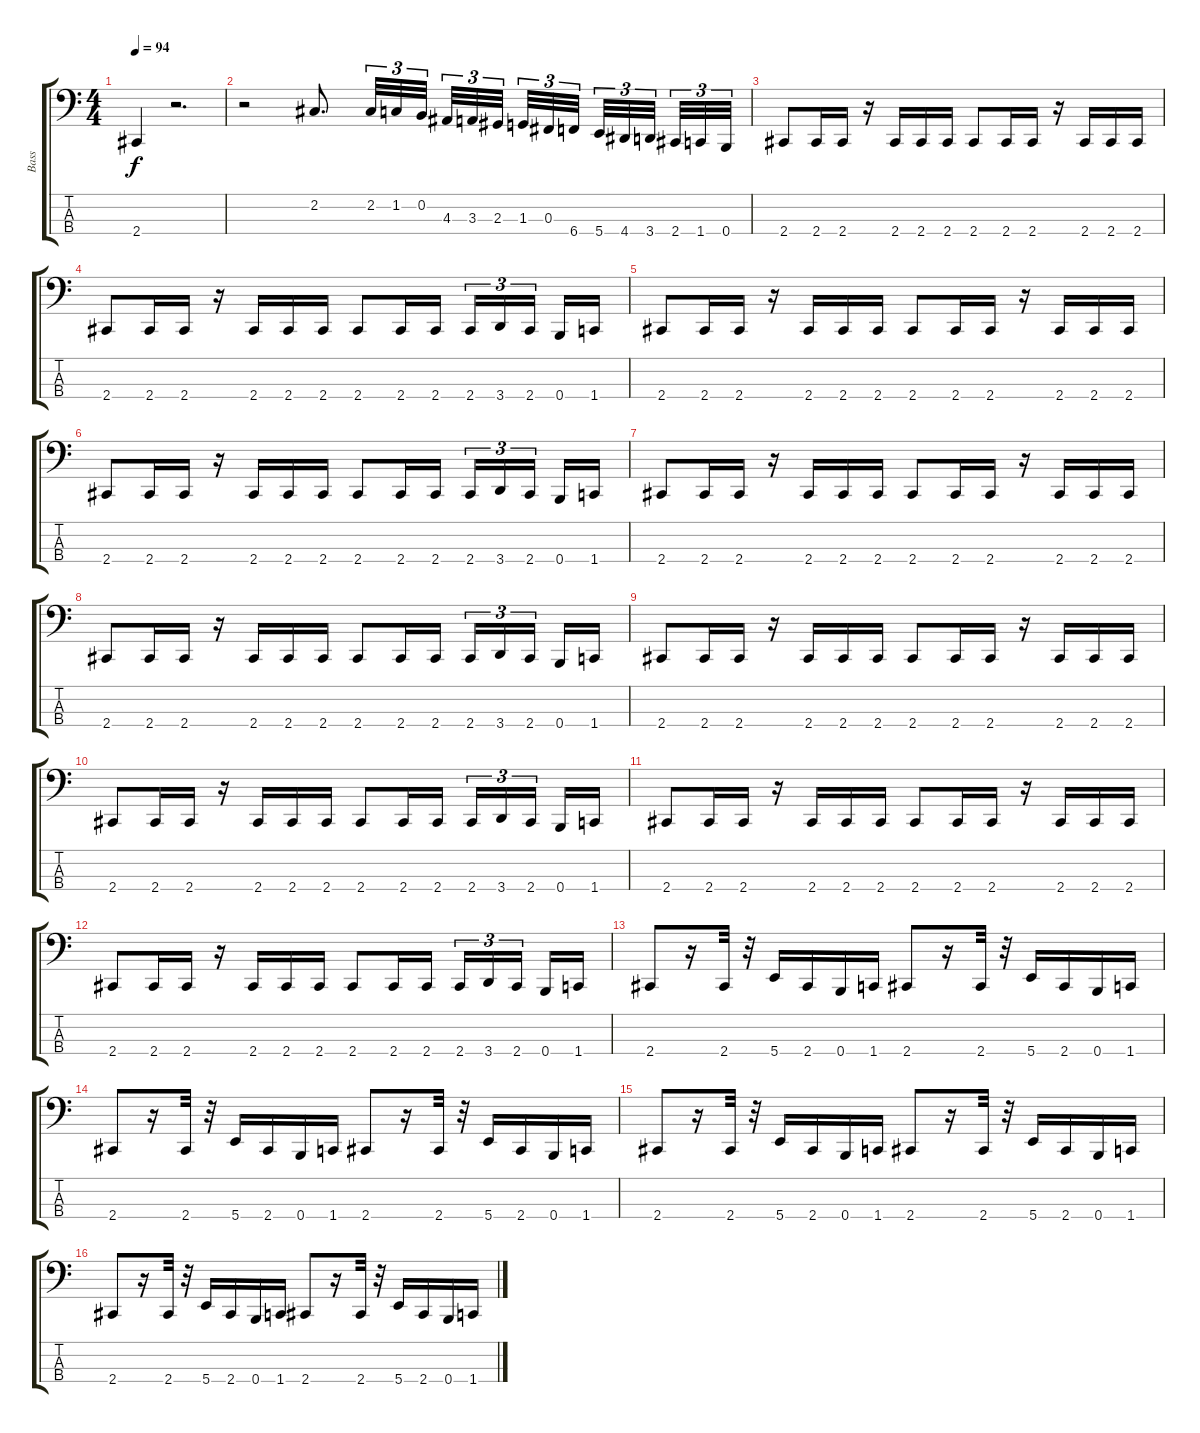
\track ("Bass" "Bass") {instrument electricbassfinger}
\staff {score tabs}
\tuning (E2 B1 Gb1 B0) {hide}
\ts (4 4)
\tempo 94
\clef f4
\ks c
2.4.4{dy f} r.2{d} |
r.2 2.2.8{d} 2.2.32{tu (3 2)} 1.2.32{tu (3 2)} 0.2.32{tu (3 2)} 4.3.32{tu (3 2)} 3.3.32{tu (3 2)} 2.3.32{tu (3 2) beam splitsecondary} 1.3.32{tu (3 2)} 0.3.32{tu (3 2)} 6.4.32{tu (3 2) beam splitsecondary} 5.4.32{tu (3 2)} 4.4.32{tu (3 2)} 3.4.32{tu (3 2) beam splitsecondary} 2.4.32{tu (3 2)} 1.4.32{tu (3 2)} 0.4.32{tu (3 2)} |
2.4.8 2.4.16 2.4.16 r.16 2.4.16 2.4.16 2.4.16 2.4.8 2.4.16 2.4.16 r.16 2.4.16 2.4.16 2.4.16 |
2.4.8 2.4.16 2.4.16 r.16 2.4.16 2.4.16 2.4.16 2.4.8 2.4.16 2.4.16 2.4.16{tu (3 2)} 3.4.16{tu (3 2)} 2.4.16{tu (3 2) beam splitsecondary} 0.4.16 1.4.16 |
2.4.8 2.4.16 2.4.16 r.16 2.4.16 2.4.16 2.4.16 2.4.8 2.4.16 2.4.16 r.16 2.4.16 2.4.16 2.4.16 |
2.4.8 2.4.16 2.4.16 r.16 2.4.16 2.4.16 2.4.16 2.4.8 2.4.16 2.4.16 2.4.16{tu (3 2)} 3.4.16{tu (3 2)} 2.4.16{tu (3 2) beam splitsecondary} 0.4.16 1.4.16 |
2.4.8 2.4.16 2.4.16 r.16 2.4.16 2.4.16 2.4.16 2.4.8 2.4.16 2.4.16 r.16 2.4.16 2.4.16 2.4.16 |
2.4.8 2.4.16 2.4.16 r.16 2.4.16 2.4.16 2.4.16 2.4.8 2.4.16 2.4.16 2.4.16{tu (3 2)} 3.4.16{tu (3 2)} 2.4.16{tu (3 2) beam splitsecondary} 0.4.16 1.4.16 |
2.4.8 2.4.16 2.4.16 r.16 2.4.16 2.4.16 2.4.16 2.4.8 2.4.16 2.4.16 r.16 2.4.16 2.4.16 2.4.16 |
2.4.8 2.4.16 2.4.16 r.16 2.4.16 2.4.16 2.4.16 2.4.8 2.4.16 2.4.16 2.4.16{tu (3 2)} 3.4.16{tu (3 2)} 2.4.16{tu (3 2) beam splitsecondary} 0.4.16 1.4.16 |
2.4.8 2.4.16 2.4.16 r.16 2.4.16 2.4.16 2.4.16 2.4.8 2.4.16 2.4.16 r.16 2.4.16 2.4.16 2.4.16 |
2.4.8 2.4.16 2.4.16 r.16 2.4.16 2.4.16 2.4.16 2.4.8 2.4.16 2.4.16 2.4.16{tu (3 2)} 3.4.16{tu (3 2)} 2.4.16{tu (3 2) beam splitsecondary} 0.4.16 1.4.16 |
2.4.8 r.16 2.4.32 r.32 5.4.16 2.4.16 0.4.16 1.4.16 2.4.8 r.16 2.4.32 r.32 5.4.16 2.4.16 0.4.16 1.4.16 |
2.4.8 r.16 2.4.32 r.32 5.4.16 2.4.16 0.4.16 1.4.16 2.4.8 r.16 2.4.32 r.32 5.4.16 2.4.16 0.4.16 1.4.16 |
2.4.8 r.16 2.4.32 r.32 5.4.16 2.4.16 0.4.16 1.4.16 2.4.8 r.16 2.4.32 r.32 5.4.16 2.4.16 0.4.16 1.4.16 |
2.4.8 r.16 2.4.32 r.32 5.4.16 2.4.16 0.4.16 1.4.16 2.4.8 r.16 2.4.32 r.32 5.4.16 2.4.16 0.4.16 1.4.16
